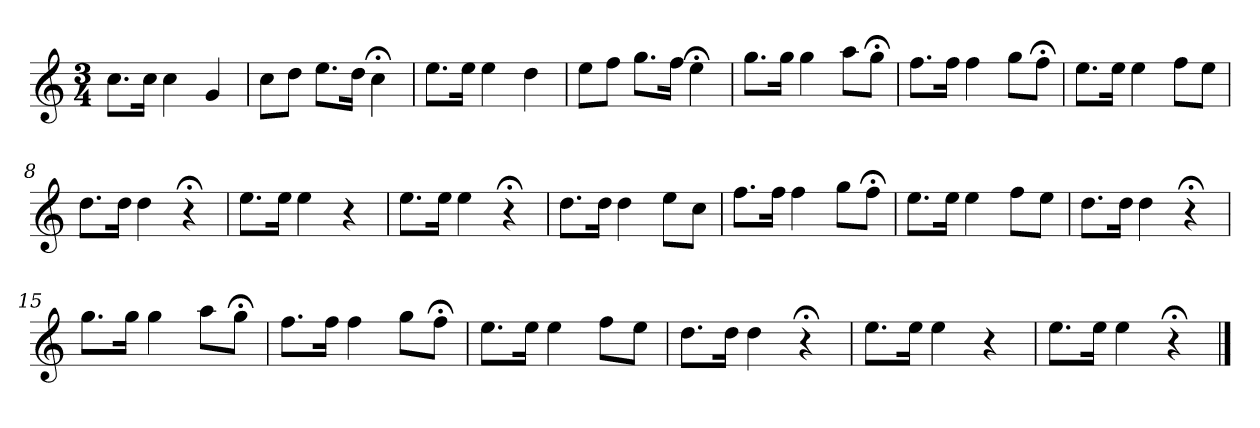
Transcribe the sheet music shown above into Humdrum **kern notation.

**kern
*part1
*staff1
*k[]
*C:
*M3/4
*MM120
=1
8.ccL
16ccJk
4cc
4g
=2
8ccL
8ddJ
8.eeL
16ddJk
4cc;<
=3
8.eeL
16eeJk
4ee
4dd
=4
8eeL
8ffJ
8.ggL
16ffJk
4ee;<
=5
8.ggL
16ggJk
4gg
8aaL
8gg;<J
=6
8.ffL
16ffJk
4ff
8ggL
8ff;<J
=7
8.eeL
16eeJk
4ee
8ffL
8eeJ
=8
8.ddL
16ddJk
4dd
4r;<
=9
8.eeL
16eeJk
4ee
4r
=10
8.eeL
16eeJk
4ee
4r;<
=11
8.ddL
16ddJk
4dd
8eeL
8ccJ
=12
8.ffL
16ffJk
4ff
8ggL
8ff;<J
=13
8.eeL
16eeJk
4ee
8ffL
8eeJ
=14
8.ddL
16ddJk
4dd
4r;<
=15
8.ggL
16ggJk
4gg
8aaL
8gg;<J
=16
8.ffL
16ffJk
4ff
8ggL
8ff;<J
=17
8.eeL
16eeJk
4ee
8ffL
8eeJ
=18
8.ddL
16ddJk
4dd
4r;<
=19
8.eeL
16eeJk
4ee
4r
=20
8.eeL
16eeJk
4ee
4r;<
==
*-
